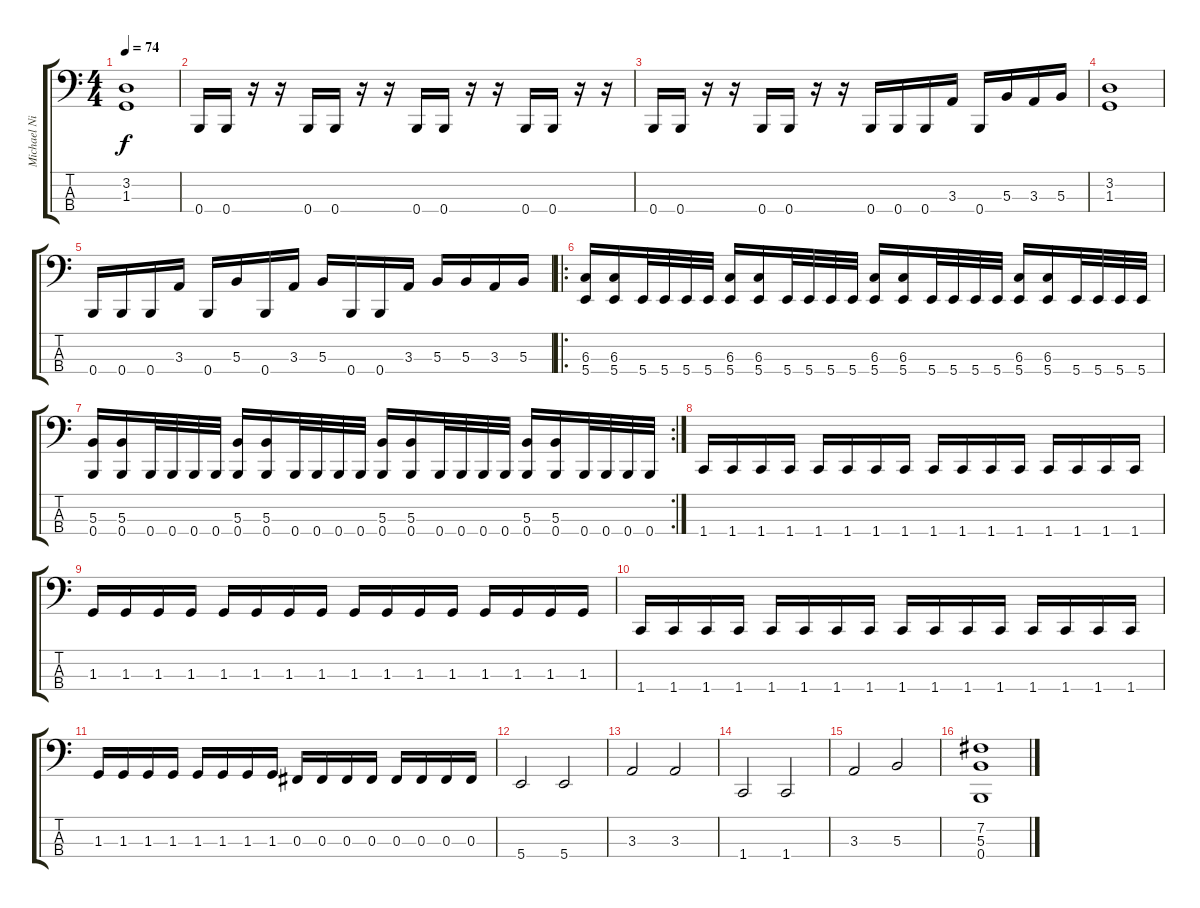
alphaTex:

\track ("Michael Nicklasson" "Michael Ni") {instrument fretlessbass}
\staff {score tabs}
\tuning (E2 B1 Gb1 B0) {hide}
\ts (4 4)
\tempo 74
\clef f4
\ks c
(3.2 1.3).1{dy f} |
0.4.16 0.4.16 r.16 r.16 0.4.16 0.4.16 r.16 r.16 0.4.16 0.4.16 r.16 r.16 0.4.16 0.4.16 r.16 r.16 |
0.4.16 0.4.16 r.16 r.16 0.4.16 0.4.16 r.16 r.16 0.4.16 0.4.16 0.4.16 3.3.16 0.4.16 5.3.16 3.3.16 5.3.16 |
(3.2 1.3).1 |
0.4.16 0.4.16 0.4.16 3.3.16 0.4.16 5.3.16 0.4.16 3.3.16 5.3.16 0.4.16 0.4.16 3.3.16 5.3.16 5.3.16 3.3.16 5.3.16 |
\ro
(6.3 5.4).16 (6.3 5.4).16 5.4.32 5.4.32 5.4.32 5.4.32 (6.3 5.4).16 (6.3 5.4).16 5.4.32 5.4.32 5.4.32 5.4.32 (6.3 5.4).16 (6.3 5.4).16 5.4.32 5.4.32 5.4.32 5.4.32 (6.3 5.4).16 (6.3 5.4).16 5.4.32 5.4.32 5.4.32 5.4.32 |
\rc 2
(5.3 0.4).16 (5.3 0.4).16 0.4.32 0.4.32 0.4.32 0.4.32 (5.3 0.4).16 (5.3 0.4).16 0.4.32 0.4.32 0.4.32 0.4.32 (5.3 0.4).16 (5.3 0.4).16 0.4.32 0.4.32 0.4.32 0.4.32 (5.3 0.4).16 (5.3 0.4).16 0.4.32 0.4.32 0.4.32 0.4.32 |
1.4.16 1.4.16 1.4.16 1.4.16 1.4.16 1.4.16 1.4.16 1.4.16 1.4.16 1.4.16 1.4.16 1.4.16 1.4.16 1.4.16 1.4.16 1.4.16 |
1.3.16 1.3.16 1.3.16 1.3.16 1.3.16 1.3.16 1.3.16 1.3.16 1.3.16 1.3.16 1.3.16 1.3.16 1.3.16 1.3.16 1.3.16 1.3.16 |
1.4.16 1.4.16 1.4.16 1.4.16 1.4.16 1.4.16 1.4.16 1.4.16 1.4.16 1.4.16 1.4.16 1.4.16 1.4.16 1.4.16 1.4.16 1.4.16 |
1.3.16 1.3.16 1.3.16 1.3.16 1.3.16 1.3.16 1.3.16 1.3.16 0.3.16 0.3.16 0.3.16 0.3.16 0.3.16 0.3.16 0.3.16 0.3.16 |
5.4.2 5.4.2 |
3.3.2 3.3.2 |
1.4.2 1.4.2 |
3.3.2 5.3.2 |
(7.2 5.3 0.4).1{volume 0}
